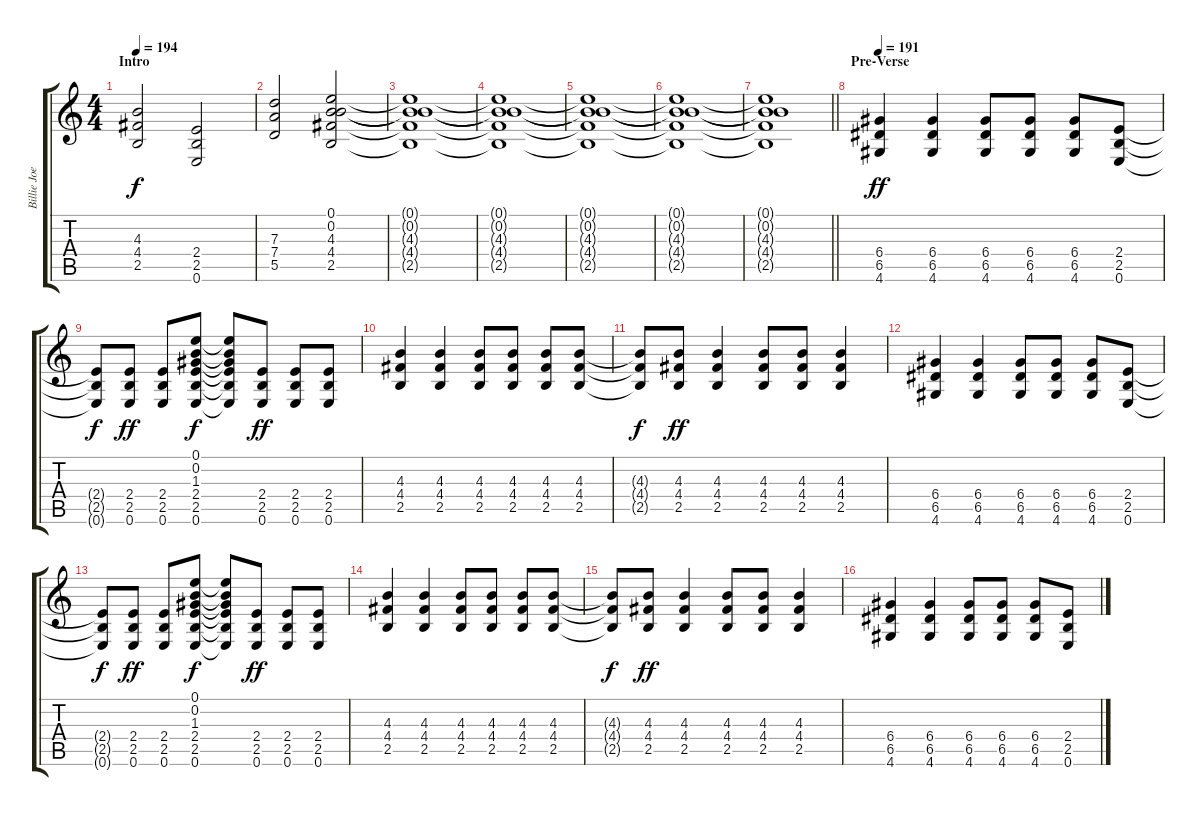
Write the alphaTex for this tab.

\track ("Billie Joe Armstrong (Guitar)" "Billie Joe") {instrument distortionguitar}
\staff {score tabs}
\tuning (E4 B3 G3 D3 A2 E2) {hide}
\ts (4 4)
\section ("" "Intro")
\tempo 194
\clef g2
\ks c
(4.3 4.4 2.5).2{dy f instrument distortionguitar} (2.4 2.5 0.6).2 |
(7.3 7.4 5.5).2 (0.1 0.2 4.3 4.4 2.5).2 |
(0.1{t} 0.2{t} 4.3{t} 4.4{t} 2.5{t}).1 |
(0.1{t} 0.2{t} 4.3{t} 4.4{t} 2.5{t}).1{volume 3} |
(0.1{t} 0.2{t} 4.3{t} 4.4{t} 2.5{t}).1 |
(0.1{t} 0.2{t} 4.3{t} 4.4{t} 2.5{t}).1 |
\barLineRight lightlight
(0.1{t} 0.2{t} 4.3{t} 4.4{t} 2.5{t}).1 |
\section ("" "Pre-Verse")
\tempo 191
(6.4 6.5 4.6).4{dy ff volume 13} (6.4 6.5 4.6).4 (6.4 6.5 4.6).8 (6.4 6.5 4.6).8 (6.4 6.5 4.6).8 (2.4 2.5 0.6).8 |
(2.4{t} 2.5{t} 0.6{t}).8{dy f} (2.4 2.5 0.6).8{dy ff} (2.4 2.5 0.6).8 (0.1 0.2 1.3 2.4 2.5 0.6).8{dy f} (0.1{t} 0.2{t} 1.3{t} 2.4{t} 2.5{t} 0.6{t}).8 (2.4 2.5 0.6).8{dy ff} (2.4 2.5 0.6).8 (2.4 2.5 0.6).8 |
(4.3 4.4 2.5).4 (4.3 4.4 2.5).4 (4.3 4.4 2.5).8 (4.3 4.4 2.5).8 (4.3 4.4 2.5).8 (4.3 4.4 2.5).8 |
(4.3{t} 4.4{t} 2.5{t}).8{dy f} (4.3 4.4 2.5).8{dy ff} (4.3 4.4 2.5).4 (4.3 4.4 2.5).8 (4.3 4.4 2.5).8 (4.3 4.4 2.5).4 |
(6.4 6.5 4.6).4 (6.4 6.5 4.6).4 (6.4 6.5 4.6).8 (6.4 6.5 4.6).8 (6.4 6.5 4.6).8 (2.4 2.5 0.6).8 |
(2.4{t} 2.5{t} 0.6{t}).8{dy f} (2.4 2.5 0.6).8{dy ff} (2.4 2.5 0.6).8 (0.1 0.2 1.3 2.4 2.5 0.6).8{dy f} (0.1{t} 0.2{t} 1.3{t} 2.4{t} 2.5{t} 0.6{t}).8 (2.4 2.5 0.6).8{dy ff} (2.4 2.5 0.6).8 (2.4 2.5 0.6).8 |
(4.3 4.4 2.5).4 (4.3 4.4 2.5).4 (4.3 4.4 2.5).8 (4.3 4.4 2.5).8 (4.3 4.4 2.5).8 (4.3 4.4 2.5).8 |
(4.3{t} 4.4{t} 2.5{t}).8{dy f} (4.3 4.4 2.5).8{dy ff} (4.3 4.4 2.5).4 (4.3 4.4 2.5).8 (4.3 4.4 2.5).8 (4.3 4.4 2.5).4 |
(6.4 6.5 4.6).4 (6.4 6.5 4.6).4 (6.4 6.5 4.6).8 (6.4 6.5 4.6).8 (6.4 6.5 4.6).8 (2.4 2.5 0.6).8
